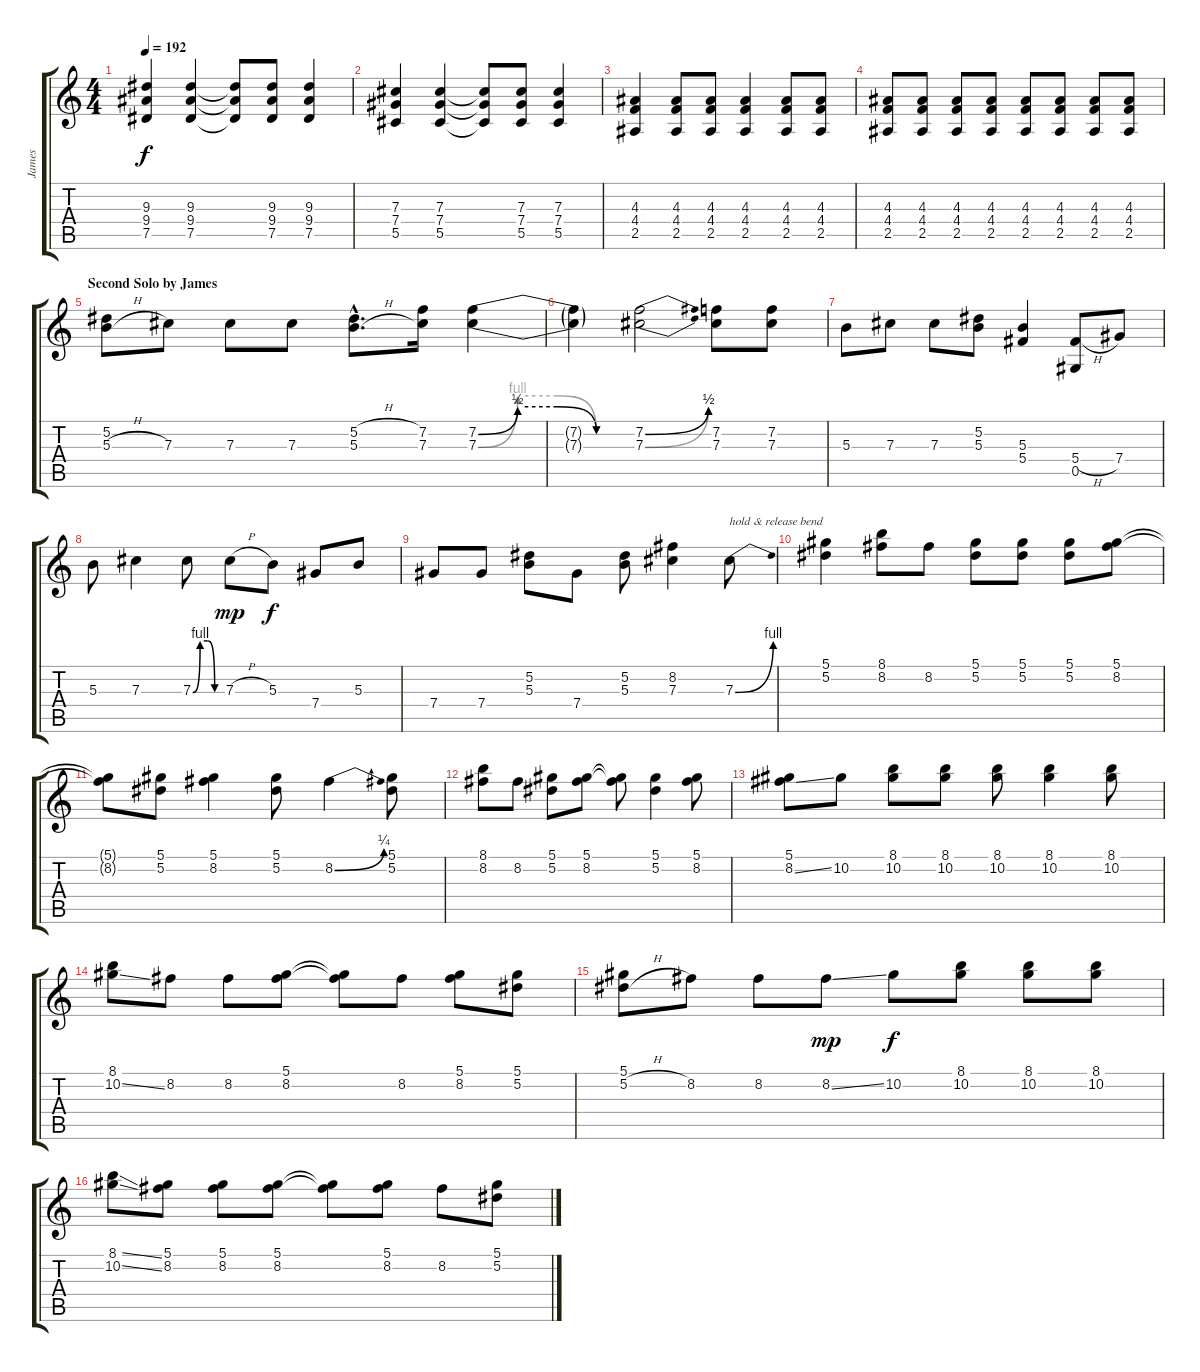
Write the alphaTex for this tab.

\track ("James" "James") {instrument distortionguitar}
\staff {score tabs}
\tuning (Eb4 Bb3 Gb3 Db3 Ab2 Eb2) {hide}
\ts (4 4)
\tempo 192
\clef g2
\ks c
(9.3 9.4 7.5).4{dy f} (9.3 9.4 7.5).4 (9.3{t} 9.4{t} 7.5{t}).8 (9.3 9.4 7.5).8 (9.3 9.4 7.5).4 |
(7.3 7.4 5.5).4 (7.3 7.4 5.5).4 (7.3{t} 7.4{t} 5.5{t}).8 (7.3 7.4 5.5).8 (7.3 7.4 5.5).4 |
(4.3 4.4 2.5).4 (4.3 4.4 2.5).8 (4.3 4.4 2.5).8 (4.3 4.4 2.5).4 (4.3 4.4 2.5).8 (4.3 4.4 2.5).8 |
(4.3 4.4 2.5).8 (4.3 4.4 2.5).8 (4.3 4.4 2.5).8 (4.3 4.4 2.5).8 (4.3 4.4 2.5).8 (4.3 4.4 2.5).8 (4.3 4.4 2.5).8 (4.3 4.4 2.5).8 |
\section ("" "Second Solo by James")
(5.2 5.3{h}).8 7.3.8 7.3.8 7.3.8 (5.2{h hac} 5.3{h hac}).8{d} (7.2 7.3).16 (7.2{be (custom 0 0 15 2 30 2 45 0 60 0)} 7.3{be (custom 0 0 15 4 30 4 45 0 60 0)}).4 |
(7.2{t} 7.3{t}).4 (7.2{be (bend 0 0 60 2)} 7.3{be (bend 0 0 60 2)}).2 (7.2 7.3).8 (7.2 7.3).8 |
5.3.8 7.3.8 7.3.8 (5.2 5.3).8 (5.3 5.4).4 (5.4{h} 0.5).8 7.4.8 |
5.3.8 7.3.4 7.3{be (custom 0 0 15 4 30 4 45 0 60 0)}.8 7.3{h}.8{dy mp} 5.3.8{dy f} 7.4.8 5.3.8 |
7.4.8 7.4.8 (5.2 5.3).8 7.4.8 (5.2 5.3).8 (8.2 7.3).4 7.3{be (bend 0 0 60 4)}.8{txt "hold & release bend"} |
(5.1 5.2).4 (8.1 8.2).8 8.2.8 (5.1 5.2).8 (5.1 5.2).8 (5.1 5.2).8 (5.1 8.2).8 |
(5.1{t} 8.2{t}).8 (5.1 5.2).8 (5.1 8.2).4 (5.1 5.2).8 8.2{be (bend 0 0 60 1)}.4 (5.1 5.2).8 |
(8.1 8.2).8 8.2.8 (5.1 5.2).8 (5.1 8.2).8 (5.1{t} 8.2{t}).8 (5.1 5.2).4 (5.1 8.2).8 |
(5.1 8.2{ss}).8 10.2.8 (8.1 10.2).8 (8.1 10.2).8 (8.1 10.2).8 (8.1 10.2).4 (8.1 10.2).8 |
(8.1 10.2{ss}).8 8.2.8 8.2.8 (5.1 8.2).8 (5.1{t} 8.2{t}).8 8.2.8 (5.1 8.2).8 (5.1 5.2).8 |
(5.1 5.2{h}).8 8.2.8 8.2.8 8.2{ss}.8{dy mp} 10.2.8{dy f} (8.1 10.2).8 (8.1 10.2).8 (8.1 10.2).8 |
(8.1{ss} 10.2{ss}).8 (5.1 8.2).8 (5.1 8.2).8 (5.1 8.2).8 (5.1{t} 8.2{t}).8 (5.1 8.2).8 8.2.8 (5.1 5.2).8
